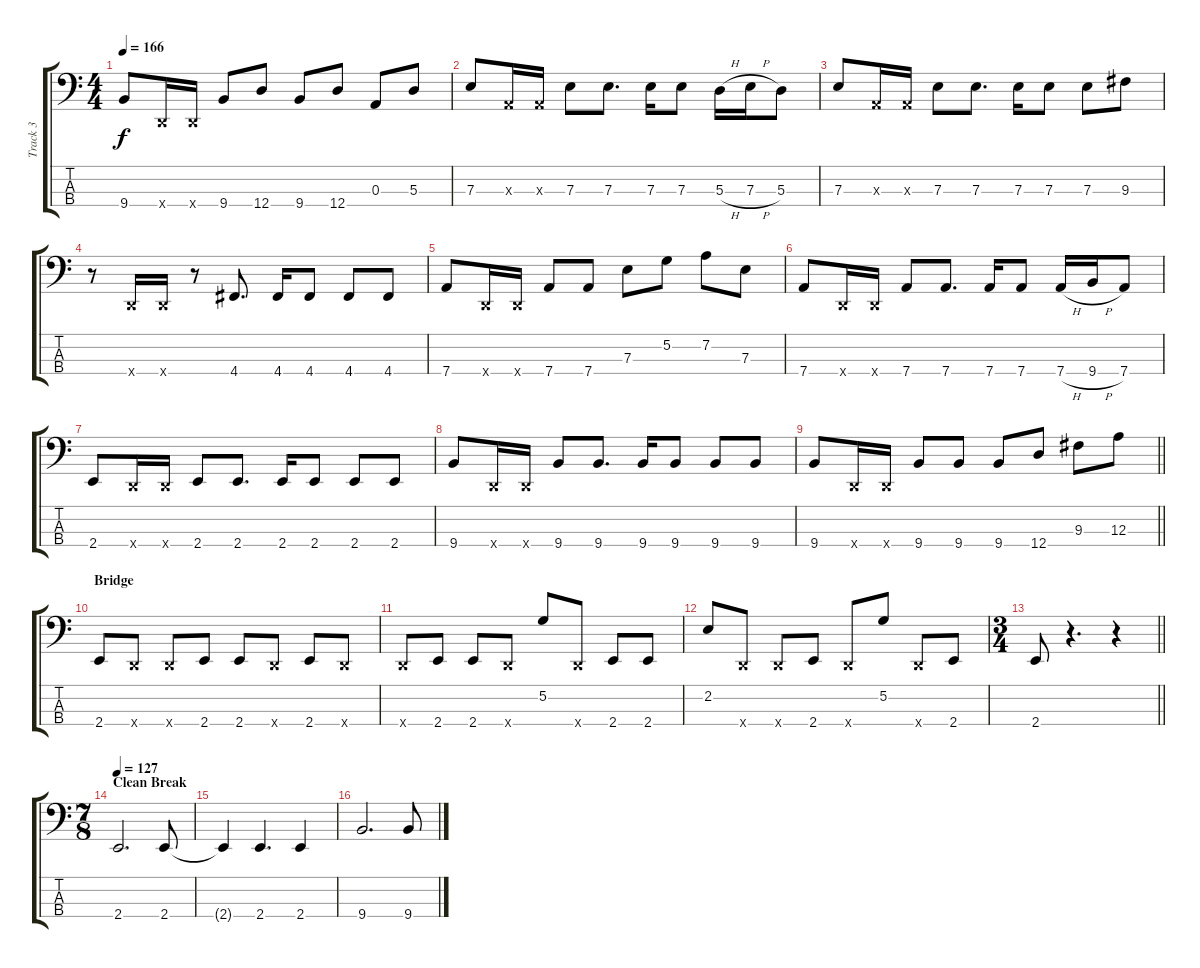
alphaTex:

\track ("Track 3" "Track 3") {instrument electricbasspick}
\staff {score tabs}
\tuning (G2 D2 A1 D1) {hide}
\ts (4 4)
\tempo 166
\clef f4
\ks c
9.4.8{dy f} 0.4{x}.16 0.4{x}.16 9.4.8 12.4.8 9.4.8 12.4.8 0.3.8 5.3.8 |
7.3.8 0.3{x}.16 0.3{x}.16 7.3.8 7.3.8{d} 7.3.16 7.3.8 5.3{h}.16 7.3{h}.16 5.3.8 |
7.3.8 0.3{x}.16 0.3{x}.16 7.3.8 7.3.8{d} 7.3.16 7.3.8 7.3.8 9.3.8 |
r.8 0.4{x}.16 0.4{x}.16 r.8 4.4.8{d} 4.4.16 4.4.8 4.4.8 4.4.8 |
7.4.8 0.4{x}.16 0.4{x}.16 7.4.8 7.4.8 7.3.8 5.2.8 7.2.8 7.3.8 |
7.4.8 0.4{x}.16 0.4{x}.16 7.4.8 7.4.8{d} 7.4.16 7.4.8 7.4{h}.16 9.4{h}.16 7.4.8 |
2.4.8 0.4{x}.16 0.4{x}.16 2.4.8 2.4.8{d} 2.4.16 2.4.8 2.4.8 2.4.8 |
9.4.8 0.4{x}.16 0.4{x}.16 9.4.8 9.4.8{d} 9.4.16 9.4.8 9.4.8 9.4.8 |
\barLineRight lightlight
9.4.8 0.4{x}.16 0.4{x}.16 9.4.8 9.4.8 9.4.8 12.4.8 9.3.8 12.3.8 |
\section ("" "Bridge")
2.4.8 0.4{x}.8 0.4{x}.8 2.4.8 2.4.8 0.4{x}.8 2.4.8 0.4{x}.8 |
0.4{x}.8 2.4.8 2.4.8 0.4{x}.8 5.2.8 0.4{x}.8 2.4.8 2.4.8 |
2.2.8 0.4{x}.8 0.4{x}.8 2.4.8 0.4{x}.8 5.2.8 0.4{x}.8 2.4.8 |
\ts (3 4)
\barLineRight lightlight
2.4.8 r.4{d} r.4 |
\ts (7 8)
\section ("" "Clean Break")
\tempo 127
2.4.2{d} 2.4.8 |
2.4{t}.4 2.4.4{d} 2.4.4 |
9.4.2{d} 9.4.8
